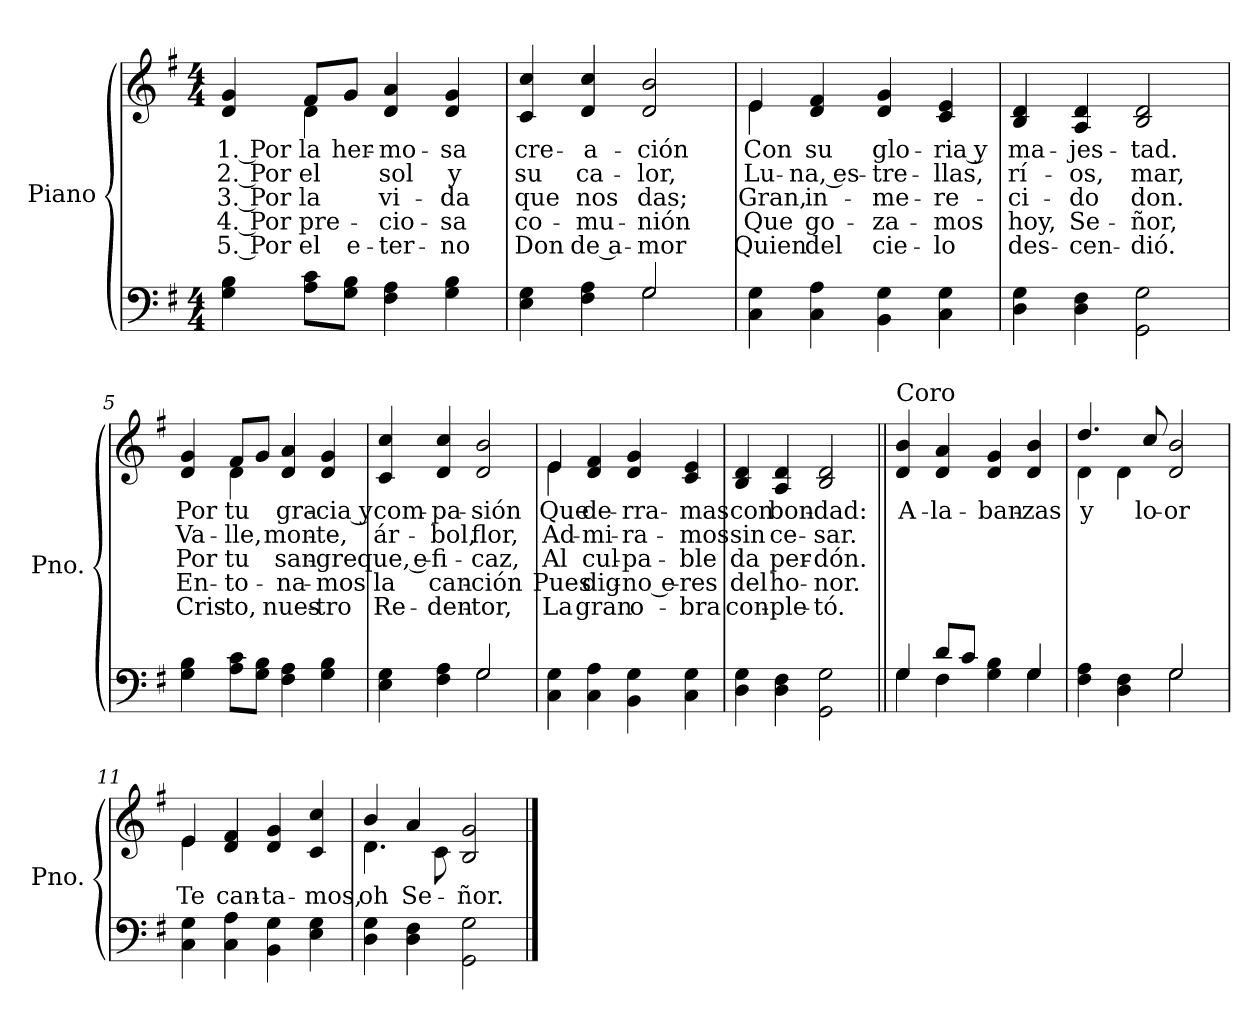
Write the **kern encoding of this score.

**kern	**kern	**text	**text	**text	**text	**text
*part1	*part1	*part1	*part1	*part1	*part1	*part1
*staff2	*staff1	*staff1	*staff1	*staff1	*staff1	*staff1
*I"Piano	*	*	*	*	*	*
*I'Pno.	*	*	*	*	*	*
*stria5	*stria5	*	*	*	*	*
*clefF4	*clefG2	*	*	*	*	*
*k[f#]	*k[f#]	*	*	*	*	*
*M4/4	*M4/4	*	*	*	*	*
=1	=1	=1	=1	=1	=1	=1
!	!	!LO:LY:b	!LO:LY:b	!LO:LY:b	!LO:LY:b	!LO:LY:b
*	*^	*	*	*	*	*
4G\ 4B\	4d/ 4g/	4ryy	1. Por	2. Por	3. Por	4. Por	5. Por
!	!	!	!LO:LY:b	!LO:LY:b	!LO:LY:b	!LO:LY:b	!LO:LY:b
8A\ 8c\L	8f#/L	4d\	la	el	la	pre-	el
!	!	!	!LO:LY:b	!	!	!	!LO:LY:b
8G\ 8B\J	8g/J	.	her-	.	.	.	e-
!	!	!	!LO:LY:b	!LO:LY:b	!LO:LY:b	!LO:LY:b	!LO:LY:b
4F#\ 4A\	4d/ 4a/	2ryy	-mo-	sol	vi-	-cio-	-ter-
!	!	!	!LO:LY:b	!LO:LY:b	!LO:LY:b	!LO:LY:b	!LO:LY:b
4G\ 4B\	4d/ 4g/	.	-sa	y	-da	-sa	-no
*	*v	*v	*	*	*	*	*
=2	=2	=2	=2	=2	=2	=2
*^	*	*	*	*	*	*
!	!	!	!LO:LY:b	!LO:LY:b	!LO:LY:b	!LO:LY:b	!LO:LY:b
4E\ 4G\	2ryy	4c/ 4cc/	cre-	su	que	co-	Don
!	!	!	!LO:LY:b	!LO:LY:b	!LO:LY:b	!LO:LY:b	!LO:LY:b
4F#\ 4A\	.	4d/ 4cc/	-a-	ca-	nos	-mu-	de a-
!	!	!	!LO:LY:b	!LO:LY:b	!LO:LY:b	!LO:LY:b	!LO:LY:b
2G/	2G\	2d/ 2b/	-ción	-lor,	das;	-nión	-mor
=3	=3	=3	=3	=3	=3	=3	=3
!	!	!	!LO:LY:b	!LO:LY:b	!LO:LY:b	!LO:LY:b	!LO:LY:b
*v	*v	*^	*	*	*	*	*
4C\ 4G\	4e/	4e\	Con	Lu-	Gran,	Que	Quien
!	!	!	!LO:LY:b	!LO:LY:b	!LO:LY:b	!LO:LY:b	!LO:LY:b
4C\ 4A\	4d/ 4f#/	2.ryy	su	-na, es-	in-	go-	del
!	!	!	!LO:LY:b	!LO:LY:b	!LO:LY:b	!LO:LY:b	!LO:LY:b
4BB\ 4G\	4d/ 4g/	.	glo-	-tre-	-me-	-za-	cie-
!	!	!	!LO:LY:b	!LO:LY:b	!LO:LY:b	!LO:LY:b	!LO:LY:b
4C\ 4G\	4c/ 4e/	.	-ria y	-llas,	-re-	-mos	-lo
*	*v	*v	*	*	*	*	*
=4	=4	=4	=4	=4	=4	=4
!	!	!LO:LY:b	!LO:LY:b	!LO:LY:b	!LO:LY:b	!LO:LY:b
4D\ 4G\	4B/ 4d/	ma-	rí-	-ci-	hoy,	des-
!	!	!LO:LY:b	!LO:LY:b	!LO:LY:b	!LO:LY:b	!LO:LY:b
4D\ 4F#\	4A/ 4d/	-jes-	-os,	-do	Se-	-cen-
!	!	!LO:LY:b	!LO:LY:b	!LO:LY:b	!LO:LY:b	!LO:LY:b
2GG\ 2G\	2B/ 2d/	-tad.	mar,	don.	-ñor,	-dió.
=5	=5	=5	=5	=5	=5	=5
!	!	!LO:LY:b	!LO:LY:b	!LO:LY:b	!LO:LY:b	!LO:LY:b
*	*^	*	*	*	*	*
4G\ 4B\	4d/ 4g/	4ryy	Por	Va-	Por	En-	Cris-
!	!	!	!LO:LY:b	!LO:LY:b	!LO:LY:b	!LO:LY:b	!LO:LY:b
8A\ 8c\L	8f#/L	4d\	tu	-lle,	tu	-to-	-to,
8G\ 8B\J	8g/J	.	.	.	.	.	.
!	!	!	!LO:LY:b	!LO:LY:b	!LO:LY:b	!LO:LY:b	!LO:LY:b
4F#\ 4A\	4d/ 4a/	2ryy	gra-	mon-	san-	-na-	nues-
!	!	!	!LO:LY:b	!LO:LY:b	!LO:LY:b	!LO:LY:b	!LO:LY:b
4G\ 4B\	4d/ 4g/	.	-cia y	-te,	-gre	-mos	-tro
*	*v	*v	*	*	*	*	*
=6	=6	=6	=6	=6	=6	=6
*^	*	*	*	*	*	*
!	!	!	!LO:LY:b	!LO:LY:b	!LO:LY:b	!LO:LY:b	!LO:LY:b
4E\ 4G\	2ryy	4c/ 4cc/	com-	ár-	que, e-	la	Re-
!	!	!	!LO:LY:b	!LO:LY:b	!LO:LY:b	!LO:LY:b	!LO:LY:b
4F#\ 4A\	.	4d/ 4cc/	-pa-	-bol,	-fi-	can-	-den-
!	!	!	!LO:LY:b	!LO:LY:b	!LO:LY:b	!LO:LY:b	!LO:LY:b
2G/	2G\	2d/ 2b/	-sión	flor,	-caz,	-ción	-tor,
=7	=7	=7	=7	=7	=7	=7	=7
!	!	!	!LO:LY:b	!LO:LY:b	!LO:LY:b	!LO:LY:b	!LO:LY:b
*v	*v	*^	*	*	*	*	*
4C\ 4G\	4e/	4e\	Que	Ad-	Al	Pues	La
!	!	!	!LO:LY:b	!LO:LY:b	!LO:LY:b	!LO:LY:b	!LO:LY:b
4C\ 4A\	4d/ 4f#/	2.ryy	de-	-mi-	cul-	dig-	gran
!	!	!	!LO:LY:b	!LO:LY:b	!LO:LY:b	!LO:LY:b	!LO:LY:b
4BB\ 4G\	4d/ 4g/	.	-rra-	-ra-	-pa-	-no e-	o-
!	!	!	!LO:LY:b	!LO:LY:b	!LO:LY:b	!LO:LY:b	!LO:LY:b
4C\ 4G\	4c/ 4e/	.	-mas	-mos	-ble	-res	-bra
*	*v	*v	*	*	*	*	*
=8	=8	=8	=8	=8	=8	=8
!	!	!LO:LY:b	!LO:LY:b	!LO:LY:b	!LO:LY:b	!LO:LY:b
4D\ 4G\	4B/ 4d/	con	sin	da	del	con-
!	!	!LO:LY:b	!LO:LY:b	!LO:LY:b	!LO:LY:b	!LO:LY:b
4D\ 4F#\	4A/ 4d/	bon-	ce-	per-	ho-	-ple-
!	!	!LO:LY:b	!LO:LY:b	!LO:LY:b	!LO:LY:b	!LO:LY:b
2GG\ 2G\	2B/ 2d/	-dad:	-sar.	-dón.	-nor.	-tó.
=9||	=9||	=9||	=9||	=9||	=9||	=9||
*^	*	*	*	*	*	*
!	!	!LO:TX:a:t=Coro	!	!	!	!	!
!	!	!	!LO:LY:b	!	!	!	!
4G/	4G\	4d/ 4b/	A-	.	.	.	.
!	!	!	!LO:LY:b	!	!	!	!
8d/L	4F#\	4d/ 4a/	-la-	.	.	.	.
8c/J	.	.	.	.	.	.	.
!	!	!	!LO:LY:b	!	!	!	!
4G\ 4B\	4ryy	4d/ 4g/	-ban-	.	.	.	.
!	!	!	!LO:LY:b	!	!	!	!
4G/	4G\	4d/ 4b/	-zas	.	.	.	.
=10	=10	=10	=10	=10	=10	=10	=10
!	!	!	!LO:LY:b	!	!	!	!
*	*	*^	*	*	*	*	*
4F#\ 4A\	2ryy	4.dd/	4d\	y	.	.	.	.
4D\ 4F#\	.	.	4d\	.	.	.	.	.
!	!	!	!	!LO:LY:b	!	!	!	!
.	.	8cc/	.	lo-	.	.	.	.
!	!	!	!	!LO:LY:b	!	!	!	!
2G/	2G\	2d/ 2b/	2ryy	-or	.	.	.	.
=11	=11	=11	=11	=11	=11	=11	=11	=11
!	!	!	!	!LO:LY:b	!	!	!	!
*v	*v	*	*	*	*	*	*	*
4C\ 4G\	4e/	4e\	Te	.	.	.	.
!	!	!	!LO:LY:b	!	!	!	!
4C\ 4A\	4d/ 4f#/	2.ryy	can-	.	.	.	.
!	!	!	!LO:LY:b	!	!	!	!
4BB\ 4G\	4d/ 4g/	.	-ta-	.	.	.	.
!	!	!	!LO:LY:b	!	!	!	!
4E\ 4G\	4c/ 4cc/	.	-mos,	.	.	.	.
=12	=12	=12	=12	=12	=12	=12	=12
!	!	!	!LO:LY:b	!	!	!	!
4D\ 4G\	4b/	4.d\	oh	.	.	.	.
!	!	!	!LO:LY:b	!	!	!	!
4D\ 4F#\	4a/	.	Se-	.	.	.	.
.	.	8c\	.	.	.	.	.
!	!	!	!LO:LY:b	!	!	!	!
2GG\ 2G\	2B/ 2g/	2ryy	-ñor.	.	.	.	.
*	*v	*v	*	*	*	*	*
==	==	==	==	==	==	==
*-	*-	*-	*-	*-	*-	*-
